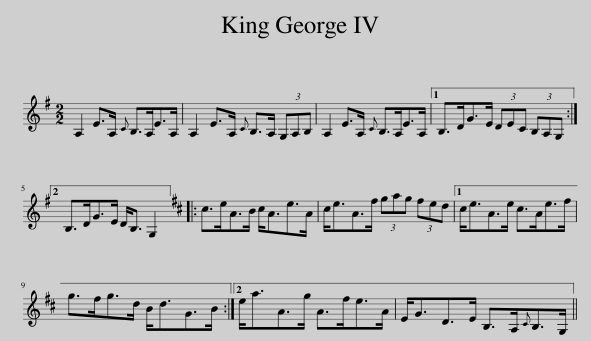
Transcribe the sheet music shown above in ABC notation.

X:1
L:1/8
M:2/2
I:linebreak $
K:G
V:1 treble
V:1
 A,2 E>A,{C} B,>A,E>A, | A,2 E>A,{C} B,>A, (3G,A,B, | A,2 E>A,{C} B,>A,E>A, |1 B,>DG>E (3DEC (3B,A,G, :|2$ B,>DG>E D<B, G,2 |: %5
[K:D] c>eA>B c<Ae>A | c<eA>f (3gag (3fed |1 c<eA>e c>Ae>f |$ g>fg>d B<dG>B :|2 e<aA>g A>fe>A | %10
 E<GD>E B,>A,{C}B,>G, || %11
